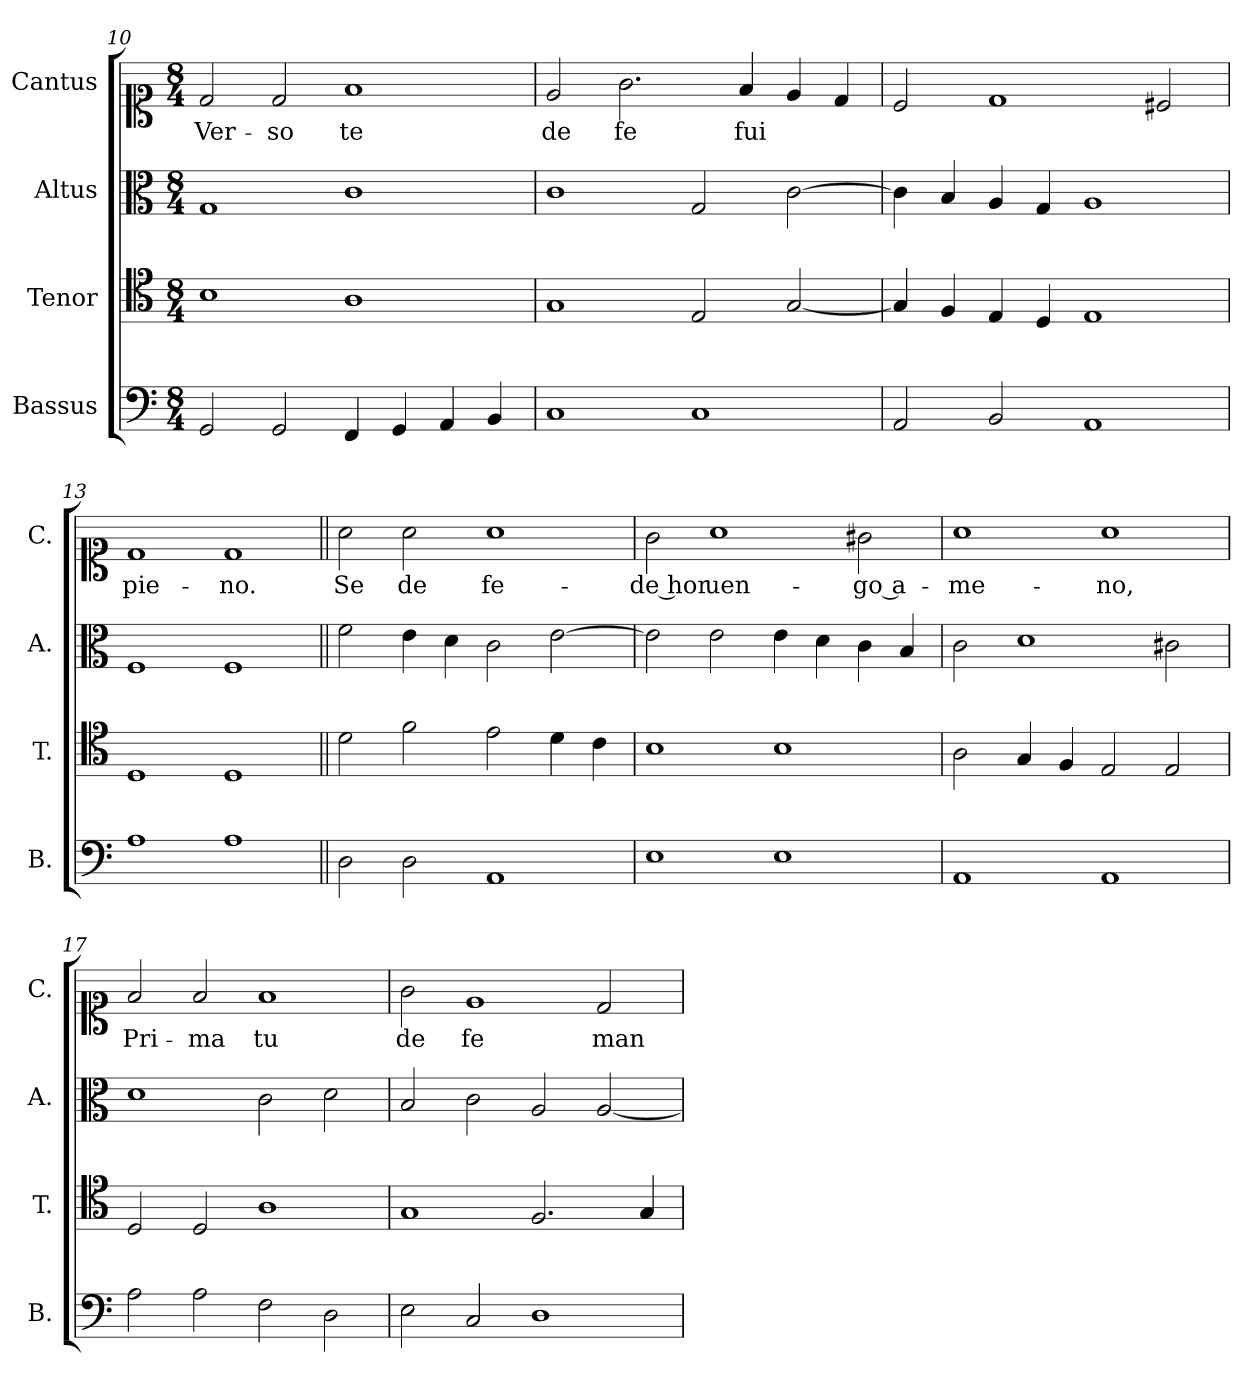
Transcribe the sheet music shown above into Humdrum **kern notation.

**kern	**kern	**kern	**kern	**text
*part4	*part3	*part2	*part1	*part1
*staff4	*staff3	*staff2	*staff1	*staff1
*I"Bassus	*I"Tenor	*I"Altus	*I"Cantus	*
*I'B.	*I'T.	*I'A.	*I'C.	*
*clefF4	*clefC4	*clefC3	*clefC1	*
*k[]	*k[]	*k[]	*k[]	*
*M8/4	*M8/4	*M8/4	*M8/4	*
=10	=10	=10	=10	=10
!	!	!	!	!LO:LY:b
2GG/	1B	1G	2d/	Ver-
!	!	!	!	!LO:LY:b
2GG/	.	.	2d/	-so
!	!	!	!	!LO:LY:b
4FF/	1A	1c	1f	te
4GG/	.	.	.	.
4AA/	.	.	.	.
4BB/	.	.	.	.
=11	=11	=11	=11	=11
!	!	!	!	!LO:LY:b
1C	1G	1c	2e/	de
!	!	!	!	!LO:LY:b
.	.	.	2.g\	fe
1C	2E/	2G/	.	.
!	!	!	!	!LO:LY:b
.	.	.	4f/	-fui
.	[2G/	[2c\	4e/	.
.	.	.	4d/	.
!!LO:LB:g=z
=12	=12	=12	=12	=12
2AA/	4G/]	4c\]	2c/	.
.	4F/	4B/	.	.
2BB/	4E/	4A/	1d	.
.	4D/	4G/	.	.
1AA	1E	1A	.	.
.	.	.	2c#X/	.
=13	=13	=13	=13	=13
!	!	!	!	!LO:LY:b
1A	1D	1F	1d	pie-
!	!	!	!	!LO:LY:b
1A	1D	1F	1d	-no.
=14||	=14||	=14||	=14||	=14||
!	!	!	!	!LO:LY:b
2D\	2d\	2f\	2a\	Se
!	!	!	!	!LO:LY:b
2D\	2f\	4e\	2a\	de
.	.	4d\	.	.
!	!	!	!	!LO:LY:b
1AA	2e\	2c\	1a	fe-
.	4d\	[2e\	.	.
.	4c\	.	.	.
=15	=15	=15	=15	=15
!	!	!	!	!LO:LY:b
1E	1B	2e\]	2g\	-de hor
!	!	!	!	!LO:LY:b
.	.	2e\	1a	uen-
1E	1B	4e\	.	.
.	.	4d\	.	.
!	!	!	!	!LO:LY:b
.	.	4c\	2g#X\	-go a-
.	.	4B/	.	.
=16	=16	=16	=16	=16
!	!	!	!	!LO:LY:b
1AA	2A\	2c\	1a	-me-
.	4G/	1d	.	.
.	4F/	.	.	.
!	!	!	!	!LO:LY:b
1AA	2E/	.	1a	-no,
.	2E/	2c#X\	.	.
=17	=17	=17	=17	=17
!	!	!	!	!LO:LY:b
2A\	2D/	1d	2f/	Pri-
!	!	!	!	!LO:LY:b
2A\	2D/	.	2f/	-ma
!	!	!	!	!LO:LY:b
2F\	1A	2c\	1f	tu
2D\	.	2d\	.	.
!!LO:PB:g=z
=18	=18	=18	=18	=18
!	!	!	!	!LO:LY:b
2E\	1G	2B/	2g\	de
!	!	!	!	!LO:LY:b
2C/	.	2c\	1e	fe
1D	2.F/	2A/	.	.
!	!	!	!	!LO:LY:b
.	.	[2A/	2d/	man-
.	4G/	.	.	.
=	=	=	=	=
*-	*-	*-	*-	*-
